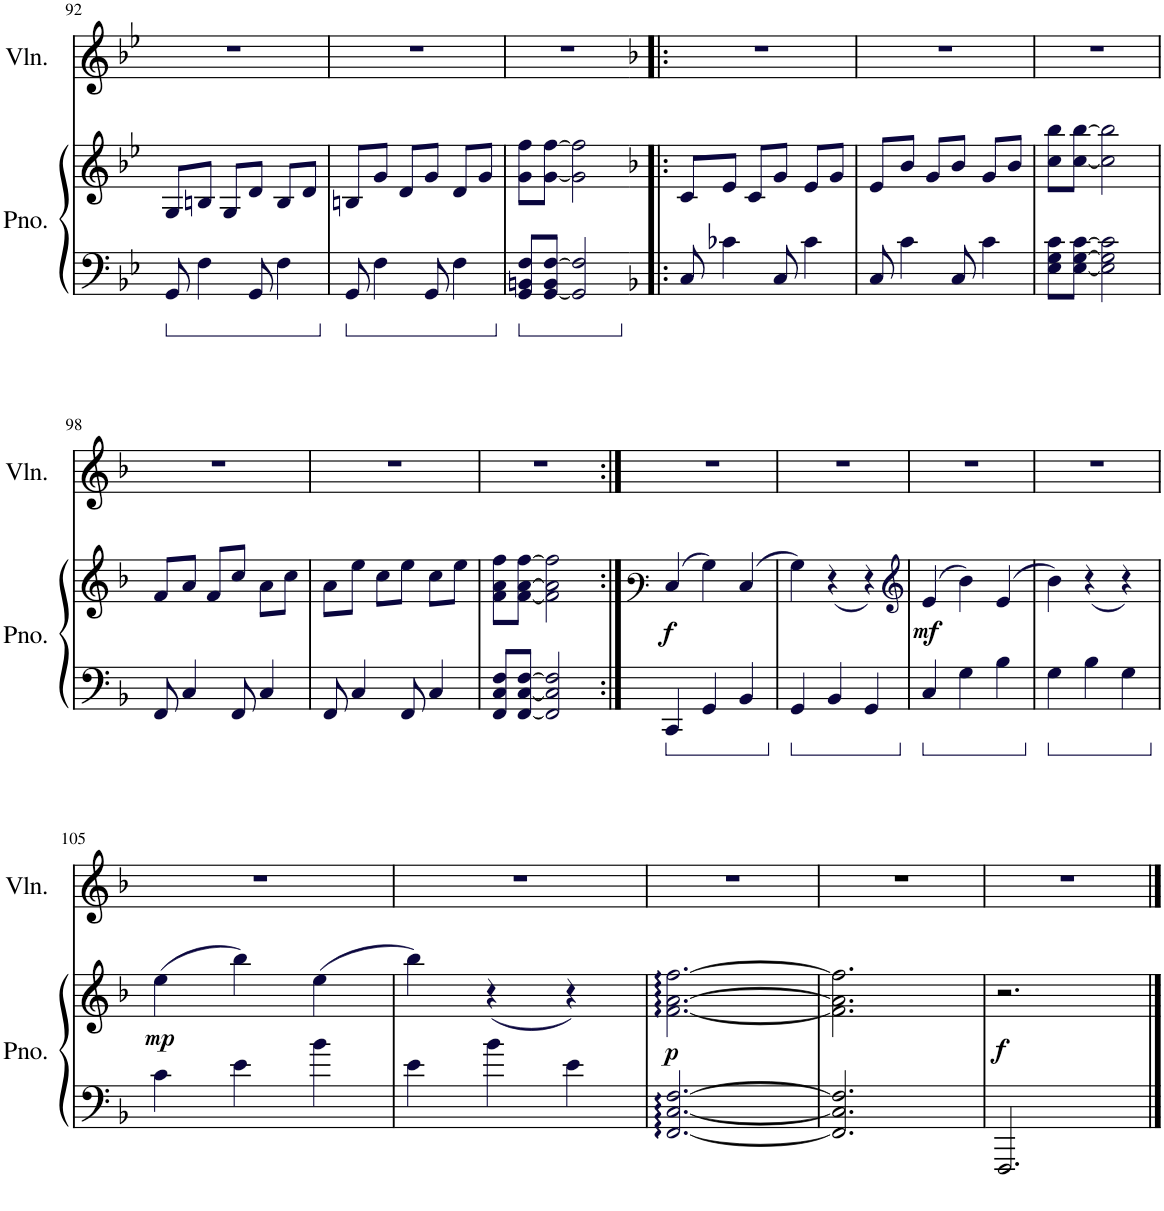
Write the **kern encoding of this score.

**kern	**kern	**dynam	**kern
*part2	*part2	*part2	*part1
*staff3	*staff2	*staff2/3	*staff1
*I"Piano	*	*	*I"Violin
*I'Pno.	*	*	*I'Vln.
!!LO:PB:g=z
*clefF4	*clefG2	*	*clefG2
*k[b-e-]	*k[b-e-]	*	*k[b-e-]
*M3/4	*M3/4	*	*M3/4
=92	=92	=92	=92
8GGi/	8Gi/L	.	2.r
4Fi\	8Bni/J	.	.
.	8Gi/L	.	.
8GGi/	8di/J	.	.
4Fi\	8Bi/L	.	.
.	8di/J	.	.
=93	=93	=93	=93
8GGi/	8Bni/L	.	2.r
4Fi\	8gi/J	.	.
.	8di/L	.	.
8GGi/	8gi/J	.	.
4Fi\	8di/L	.	.
.	8gi/J	.	.
=94	=94	=94	=94
8GGi/ 8BBni/ 8Fi/L	8gi\ 8ffi\L	.	2.r
[8GGi/ 8BBi/ [8Fi/J	[8gi\ [8ffi\J	.	.
2GGi/] 2Fi/]	2gi\] 2ffi\]	.	.
=95!|:	=95!|:	=95!|:	=95!|:
*k[b-]	*k[b-]	*	*k[b-]
8Ci/	8ci/L	.	2.r
4c-Xi\	8ei/J	.	.
.	8ci/L	.	.
8Ci/	8gi/J	.	.
4c-i\	8ei/L	.	.
.	8gi/J	.	.
=96	=96	=96	=96
8Ci/	8ei/L	.	2.r
4ci\	8b-i/J	.	.
.	8gi/L	.	.
8Ci/	8b-i/J	.	.
4ci\	8gi/L	.	.
.	8b-i/J	.	.
=97	=97	=97	=97
8Ei\ 8Gi\ 8ci\L	8cci\ 8bb-i\L	.	2.r
[8Ei\ [8Gi\ [8ci\J	[8cci\ [8bb-i\J	.	.
2Ei\] 2Gi\] 2ci\]	2cci\] 2bb-i\]	.	.
!!LO:LB:g=z
=98	=98	=98	=98
8FFi/	8fi/L	.	2.r
4Ci/	8ai/J	.	.
.	8fi/L	.	.
8FFi/	8cci/J	.	.
4Ci/	8ai\L	.	.
.	8cci\J	.	.
=99	=99	=99	=99
8FFi/	8ai\L	.	2.r
4Ci/	8eei\J	.	.
.	8cci\L	.	.
8FFi/	8eei\J	.	.
4Ci/	8cci\L	.	.
.	8eei\J	.	.
=100	=100	=100	=100
8FFi/ 8Ci/ 8Fi/L	8fi\ 8ai\ 8ffi\L	.	2.r
[8FFi/ [8Ci/ [8Fi/J	[8fi\ [8ai\ [8ffi\J	.	.
2FFi/] 2Ci/] 2Fi/]	2fi\] 2ai\] 2ffi\]	.	.
=101:|!	=101:|!	=101:|!	=101:|!
*	*clefF3	*	*
!	!	!LO:DY:b	!
4CCi/	(4Ei/	f	2.r
4GGi/	4B-i\)	.	.
4BB-i/	(4Ei/	.	.
=102	=102	=102	=102
4GGi/	4B-i\)	.	2.r
4BB-i/	(4r	.	.
4GGi/	4r)	.	.
=103	=103	=103	=103
*	*clefG2	*	*
!	!	!LO:DY:b	!
4Ci/	(4ei/	mf	2.r
4Gi\	4b-i\)	.	.
4B-i\	(4ei/	.	.
=104	=104	=104	=104
4Gi\	4b-i\)	.	2.r
4B-i\	(4r	.	.
4Gi\	4r)	.	.
!!LO:LB:g=z
=105	=105	=105	=105
!	!	!LO:DY:b	!
4ci\	(4eei\	mp	2.r
4ei\	4bb-i\)	.	.
4b-i\	(4eei\	.	.
=106	=106	=106	=106
4ei\	4bb-i\)	.	2.r
4b-i\	(4r	.	.
4ei\	4r)	.	.
=107	=107	=107	=107
!	!	!LO:DY:b	!
[2.FFi/: [2.Ci/: [2.Fi/:	[2.fi\: [2.ai\: [2.ffi\:	p	2.r
=108	=108	=108	=108
2.FF/] 2.C/] 2.F/]	2.f\] 2.a\] 2.ff\]	.	2.r
=109	=109	=109	=109
!	!	!LO:DY:a=2	!
2.FFF/	2.r	f	2.r
==	==	==	==
*-	*-	*-	*-
